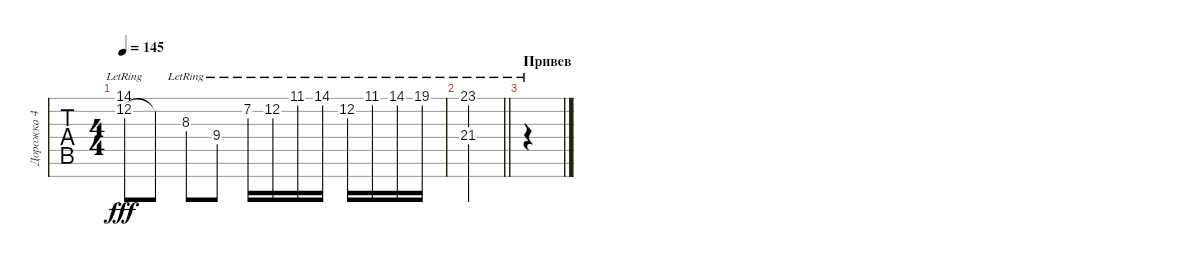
\track ("Дорожка 4" "Дорожка 4") {instrument acousticgrandpiano}
\staff {tabs}
\tuning (D4 A3 F3 C3 G2 D2 A1) {hide}
\ts (4 4)
\tempo 145
\clef f4
\ks c
(14.1{lr} 12.2{lr}).8{dy fff} 12.2{t}.8 8.3{lr}.8 9.4{lr}.8 7.2{lr}.16 12.2{lr}.16 11.1{lr}.16 14.1{lr}.16 12.2{lr}.16 11.1{lr}.16 14.1{lr}.16 19.1{lr}.16 |
\barLineRight lightlight
(23.1{lr} 21.4{lr}).4 |
\section ("" "Привев")
